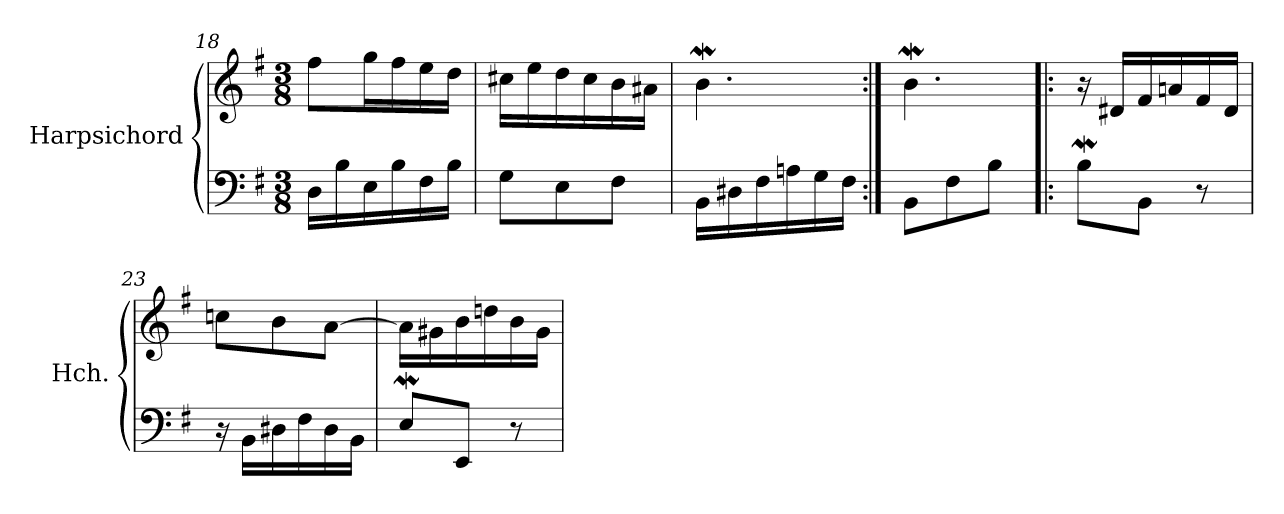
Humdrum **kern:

**kern	**kern
*part1	*part1
*staff2	*staff1
*I"Harpsichord	*
*I'Hch.	*
*clefF4	*clefG2
*k[f#]	*k[f#]
*M3/8	*M3/8
=18	=18
16D\LL	8ff#\L
16B\	.
16E\	16gg\L
16B\	16ff#\
16F#\	16ee\
16B\JJ	16dd\JJ
=19	=19
8G\L	16cc#X\LL
.	16ee\
8E\	16dd\
.	16cc#\
8F#\J	16b\
.	16a#X\JJ
=20	=20
*	*^
16BB\LL	4.bW\	4.a#i/yy
16D#X\	.	.
16F#\	.	.
16An\	.	.
16G\	.	.
16F#\JJ	.	.
=21:|!	=21:|!	=21:|!
8BB\L	4.bW\	4.a#i/yy
8F#\	.	.
8B\J	.	.
*	*v	*v
=22!|:	=22!|:
*^	*
8BW\L	8A#i\yy	16r
.	.	16d#X/LL
8BB\J	8ryy	16f#/
.	.	16an/
8r	8ryy	16f#/
.	.	16d#/JJ
*v	*v	*
=23	=23
16r	8ccn\L
16BB\LL	.
16D#X\	8b\
16F#\	.
16D#\	[8a\J
16BB\JJ	.
=24	=24
*^	*
8EW/L	8D#i\yy	16a\LL]
.	.	16g#X\
8EE/J	8ryy	16b\
.	.	16ddn\
8r	8ryy	16b\
.	.	16g#\JJ
*v	*v	*
=	=
*-	*-
